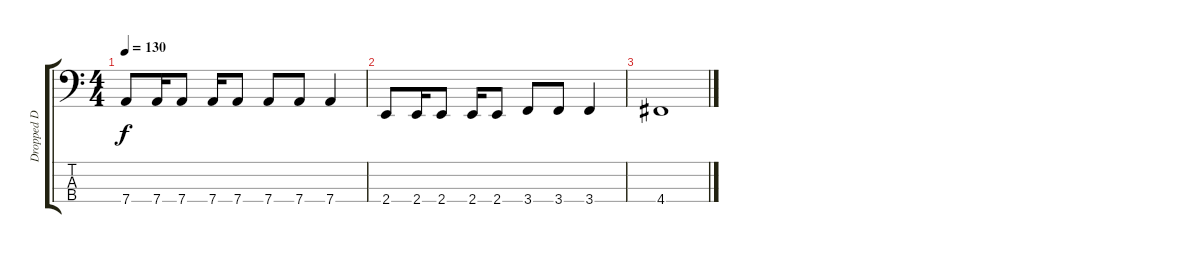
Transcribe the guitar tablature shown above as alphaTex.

\track ("Dropped D bass" "Dropped D ") {instrument electricbassfinger}
\staff {score tabs}
\tuning (G2 D2 A1 D1) {hide}
\ts (4 4)
\tempo 130
\clef f4
\ks c
7.4.8{dy f} 7.4.16 7.4.8 7.4.16 7.4.8 7.4.8 7.4.8 7.4.4 |
2.4.8 2.4.16 2.4.8 2.4.16 2.4.8 3.4.8 3.4.8 3.4.4 |
4.4.1
